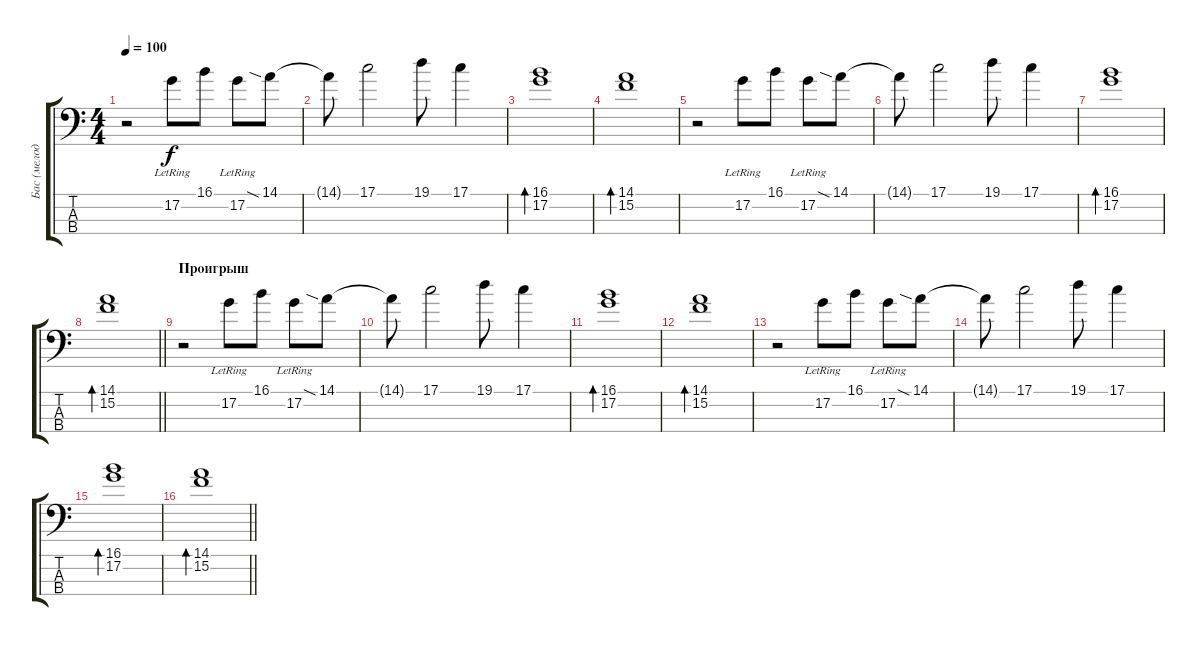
\track ("Бас (мелодия)" "Бас (мелод") {instrument electricbasspick}
\staff {score tabs}
\tuning (G2 D2 A1 E1) {hide}
\ts (4 4)
\tempo 100
\clef f4
\ks c
r.2{dy f} 17.2{lr}.8 16.1.8 17.2{lr}.8 14.1{sia}.8 |
14.1{t}.8 17.1.2 19.1.8 17.1.4 |
(16.1 17.2).1{bd 60} |
(14.1 15.2).1{bd 60} |
r.2 17.2{lr}.8 16.1.8 17.2{lr}.8 14.1{sia}.8 |
14.1{t}.8 17.1.2 19.1.8 17.1.4 |
(16.1 17.2).1{bd 60} |
\barLineRight lightlight
(14.1 15.2).1{bd 60} |
\section ("" "Проигрыш")
r.2 17.2{lr}.8 16.1.8 17.2{lr}.8 14.1{sia}.8 |
14.1{t}.8 17.1.2 19.1.8 17.1.4 |
(16.1 17.2).1{bd 60} |
(14.1 15.2).1{bd 60} |
r.2 17.2{lr}.8 16.1.8 17.2{lr}.8 14.1{sia}.8 |
14.1{t}.8 17.1.2 19.1.8 17.1.4 |
(16.1 17.2).1{bd 60} |
\barLineRight lightlight
(14.1 15.2).1{bd 60}
